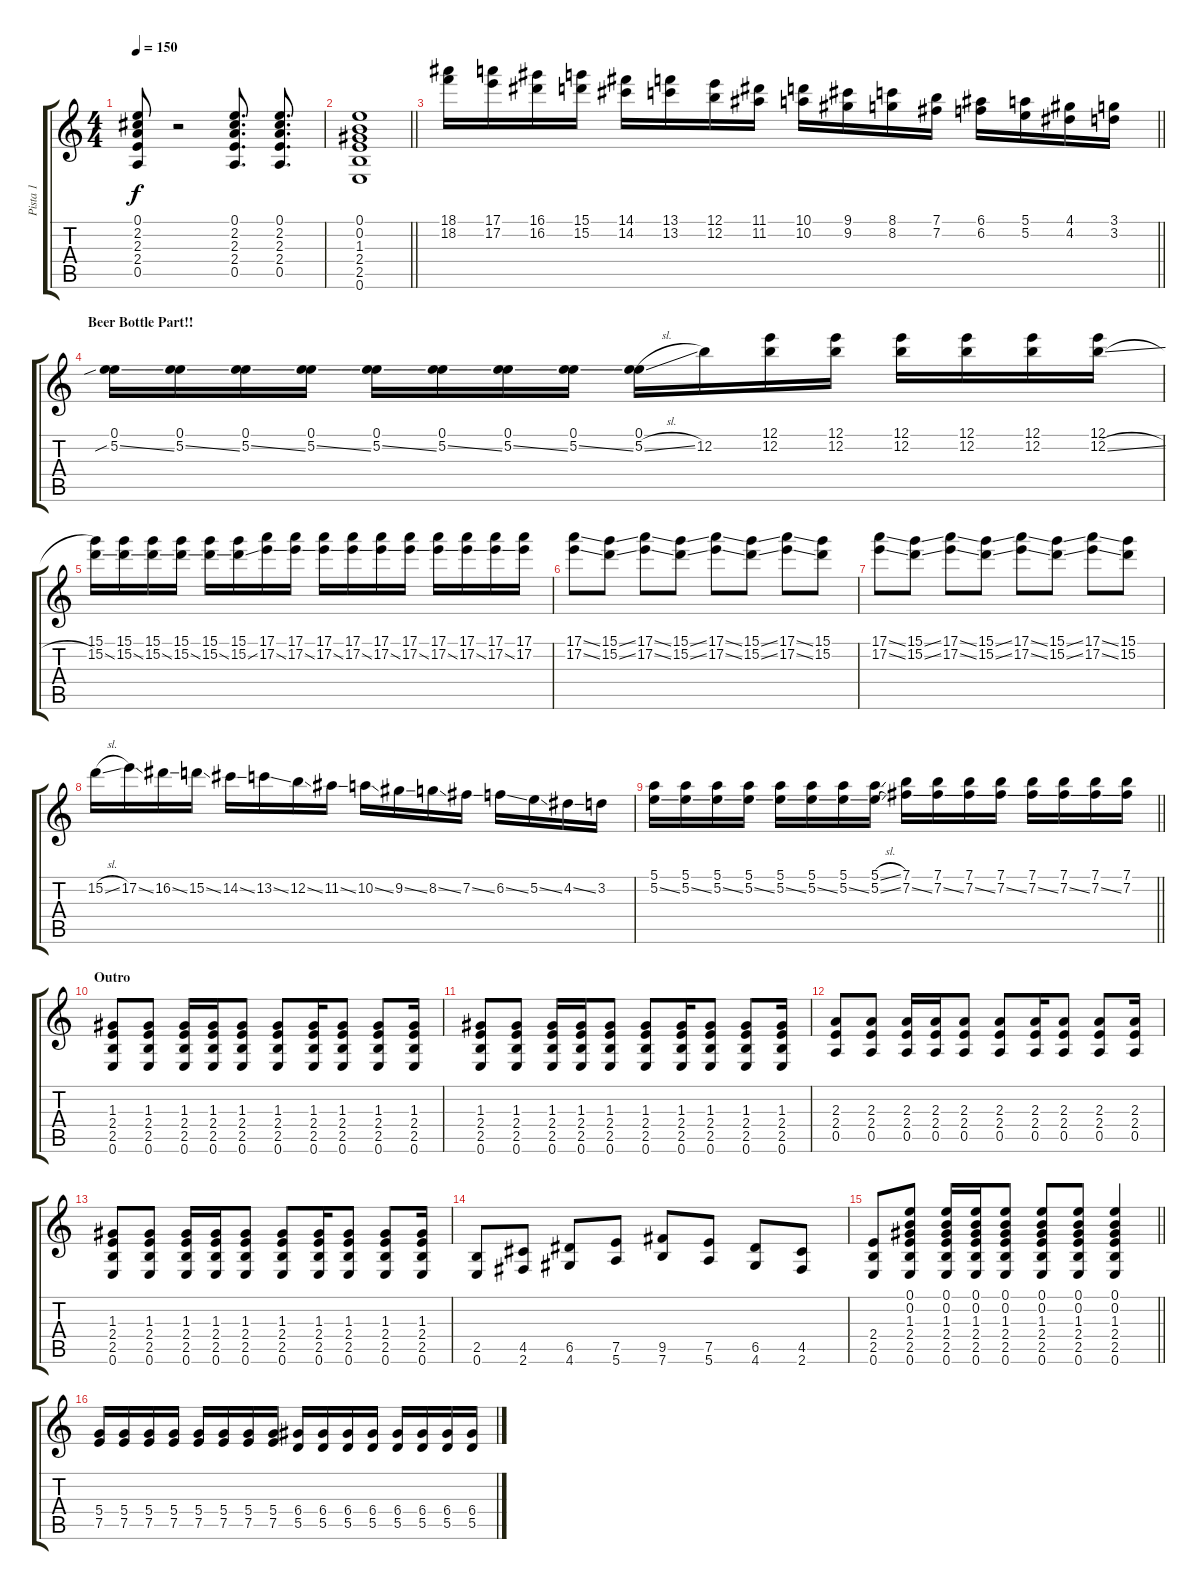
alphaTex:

\track ("Pista 1" "Pista 1") {instrument distortionguitar}
\staff {score tabs}
\tuning (E4 B3 G3 D3 A2 E2) {hide}
\ts (4 4)
\tempo 150
\clef g2
\ks c
(0.1 2.2 2.3 2.4 0.5).8{dy f} r.2 (0.1 2.2 2.3 2.4 0.5).8{d} (0.1 2.2 2.3 2.4 0.5).8{d} |
\barLineRight lightlight
(0.1 0.2 1.3 2.4 2.5 0.6).1 |
\barLineRight lightlight
(18.1 18.2).16 (17.1 17.2).16 (16.1 16.2).16 (15.1 15.2).16 (14.1 14.2).16 (13.1 13.2).16 (12.1 12.2).16 (11.1 11.2).16 (10.1 10.2).16 (9.1 9.2).16 (8.1 8.2).16 (7.1 7.2).16 (6.1 6.2).16 (5.1 5.2).16 (4.1 4.2).16 (3.1 3.2).16 |
\section ("" "Beer Bottle Part!!")
(0.1 5.2{sib ss}).16 (0.1 5.2{ss}).16 (0.1 5.2{ss}).16 (0.1 5.2{ss}).16 (0.1 5.2{ss}).16 (0.1 5.2{ss}).16 (0.1 5.2{ss}).16 (0.1 5.2{ss}).16 (0.1 5.2{sl}).16 12.2.16 (12.1 12.2).16 (12.1 12.2).16 (12.1 12.2).16 (12.1 12.2).16 (12.1 12.2).16 (12.1 12.2{sl}).16 |
(15.1 15.2{ss}).16 (15.1 15.2{ss}).16 (15.1 15.2{ss}).16 (15.1 15.2{ss}).16 (15.1 15.2{ss}).16 (15.1 15.2{ss}).16 (17.1 17.2{ss}).16 (17.1 17.2{ss}).16 (17.1 17.2{ss}).16 (17.1 17.2{ss}).16 (17.1 17.2{ss}).16 (17.1 17.2{ss}).16 (17.1 17.2{ss}).16 (17.1 17.2{ss}).16 (17.1 17.2{ss}).16 (17.1 17.2).16 |
(17.1{ss} 17.2{ss}).8 (15.1{ss} 15.2{ss}).8 (17.1{ss} 17.2{ss}).8 (15.1{ss} 15.2{ss}).8 (17.1{ss} 17.2{ss}).8 (15.1{ss} 15.2{ss}).8 (17.1{ss} 17.2{ss}).8 (15.1 15.2).8 |
(17.1{ss} 17.2{ss}).8 (15.1{ss} 15.2{ss}).8 (17.1{ss} 17.2{ss}).8 (15.1{ss} 15.2{ss}).8 (17.1{ss} 17.2{ss}).8 (15.1{ss} 15.2{ss}).8 (17.1{ss} 17.2{ss}).8 (15.1 15.2).8 |
15.2{sl}.16 17.2{ss}.16 16.2{ss}.16 15.2{ss}.16 14.2{ss}.16 13.2{ss}.16 12.2{ss}.16 11.2{ss}.16 10.2{ss}.16 9.2{ss}.16 8.2{ss}.16 7.2{ss}.16 6.2{ss}.16 5.2{ss}.16 4.2{ss}.16 3.2.16 |
\barLineRight lightlight
(5.1 5.2{ss}).16 (5.1 5.2{ss}).16 (5.1 5.2{ss}).16 (5.1 5.2{ss}).16 (5.1 5.2{ss}).16 (5.1 5.2{ss}).16 (5.1 5.2{ss}).16 (5.1{sl} 5.2{sl}).16 (7.1 7.2{ss}).16 (7.1 7.2{ss}).16 (7.1 7.2{ss}).16 (7.1 7.2{ss}).16 (7.1 7.2{ss}).16 (7.1 7.2{ss}).16 (7.1 7.2{ss}).16 (7.1 7.2).16 |
\section ("" "Outro")
(1.3 2.4 2.5 0.6).8 (1.3 2.4 2.5 0.6).8 (1.3 2.4 2.5 0.6).16 (1.3 2.4 2.5 0.6).16 (1.3 2.4 2.5 0.6).8 (1.3 2.4 2.5 0.6).8 (1.3 2.4 2.5 0.6).16 (1.3 2.4 2.5 0.6).8 (1.3 2.4 2.5 0.6).8 (1.3 2.4 2.5 0.6).16 |
(1.3 2.4 2.5 0.6).8 (1.3 2.4 2.5 0.6).8 (1.3 2.4 2.5 0.6).16 (1.3 2.4 2.5 0.6).16 (1.3 2.4 2.5 0.6).8 (1.3 2.4 2.5 0.6).8 (1.3 2.4 2.5 0.6).16 (1.3 2.4 2.5 0.6).8 (1.3 2.4 2.5 0.6).8 (1.3 2.4 2.5 0.6).16 |
(2.3 2.4 0.5).8 (2.3 2.4 0.5).8 (2.3 2.4 0.5).16 (2.3 2.4 0.5).16 (2.3 2.4 0.5).8 (2.3 2.4 0.5).8 (2.3 2.4 0.5).16 (2.3 2.4 0.5).8 (2.3 2.4 0.5).8 (2.3 2.4 0.5).16 |
(1.3 2.4 2.5 0.6).8 (1.3 2.4 2.5 0.6).8 (1.3 2.4 2.5 0.6).16 (1.3 2.4 2.5 0.6).16 (1.3 2.4 2.5 0.6).8 (1.3 2.4 2.5 0.6).8 (1.3 2.4 2.5 0.6).16 (1.3 2.4 2.5 0.6).8 (1.3 2.4 2.5 0.6).8 (1.3 2.4 2.5 0.6).16 |
(2.5 0.6).8 (4.5 2.6).8 (6.5 4.6).8 (7.5 5.6).8 (9.5 7.6).8 (7.5 5.6).8 (6.5 4.6).8 (4.5 2.6).8 |
\barLineRight lightlight
(2.4 2.5 0.6).8 (0.1 0.2 1.3 2.4 2.5 0.6).8 (0.1 0.2 1.3 2.4 2.5 0.6).16 (0.1 0.2 1.3 2.4 2.5 0.6).16 (0.1 0.2 1.3 2.4 2.5 0.6).8 (0.1 0.2 1.3 2.4 2.5 0.6).8 (0.1 0.2 1.3 2.4 2.5 0.6).8 (0.1 0.2 1.3 2.4 2.5 0.6).4 |
(5.4 7.5).16 (5.4 7.5).16 (5.4 7.5).16 (5.4 7.5).16 (5.4 7.5).16 (5.4 7.5).16 (5.4 7.5).16 (5.4 7.5).16 (6.4 5.5).16 (6.4 5.5).16 (6.4 5.5).16 (6.4 5.5).16 (6.4 5.5).16 (6.4 5.5).16 (6.4 5.5).16 (6.4 5.5).16
